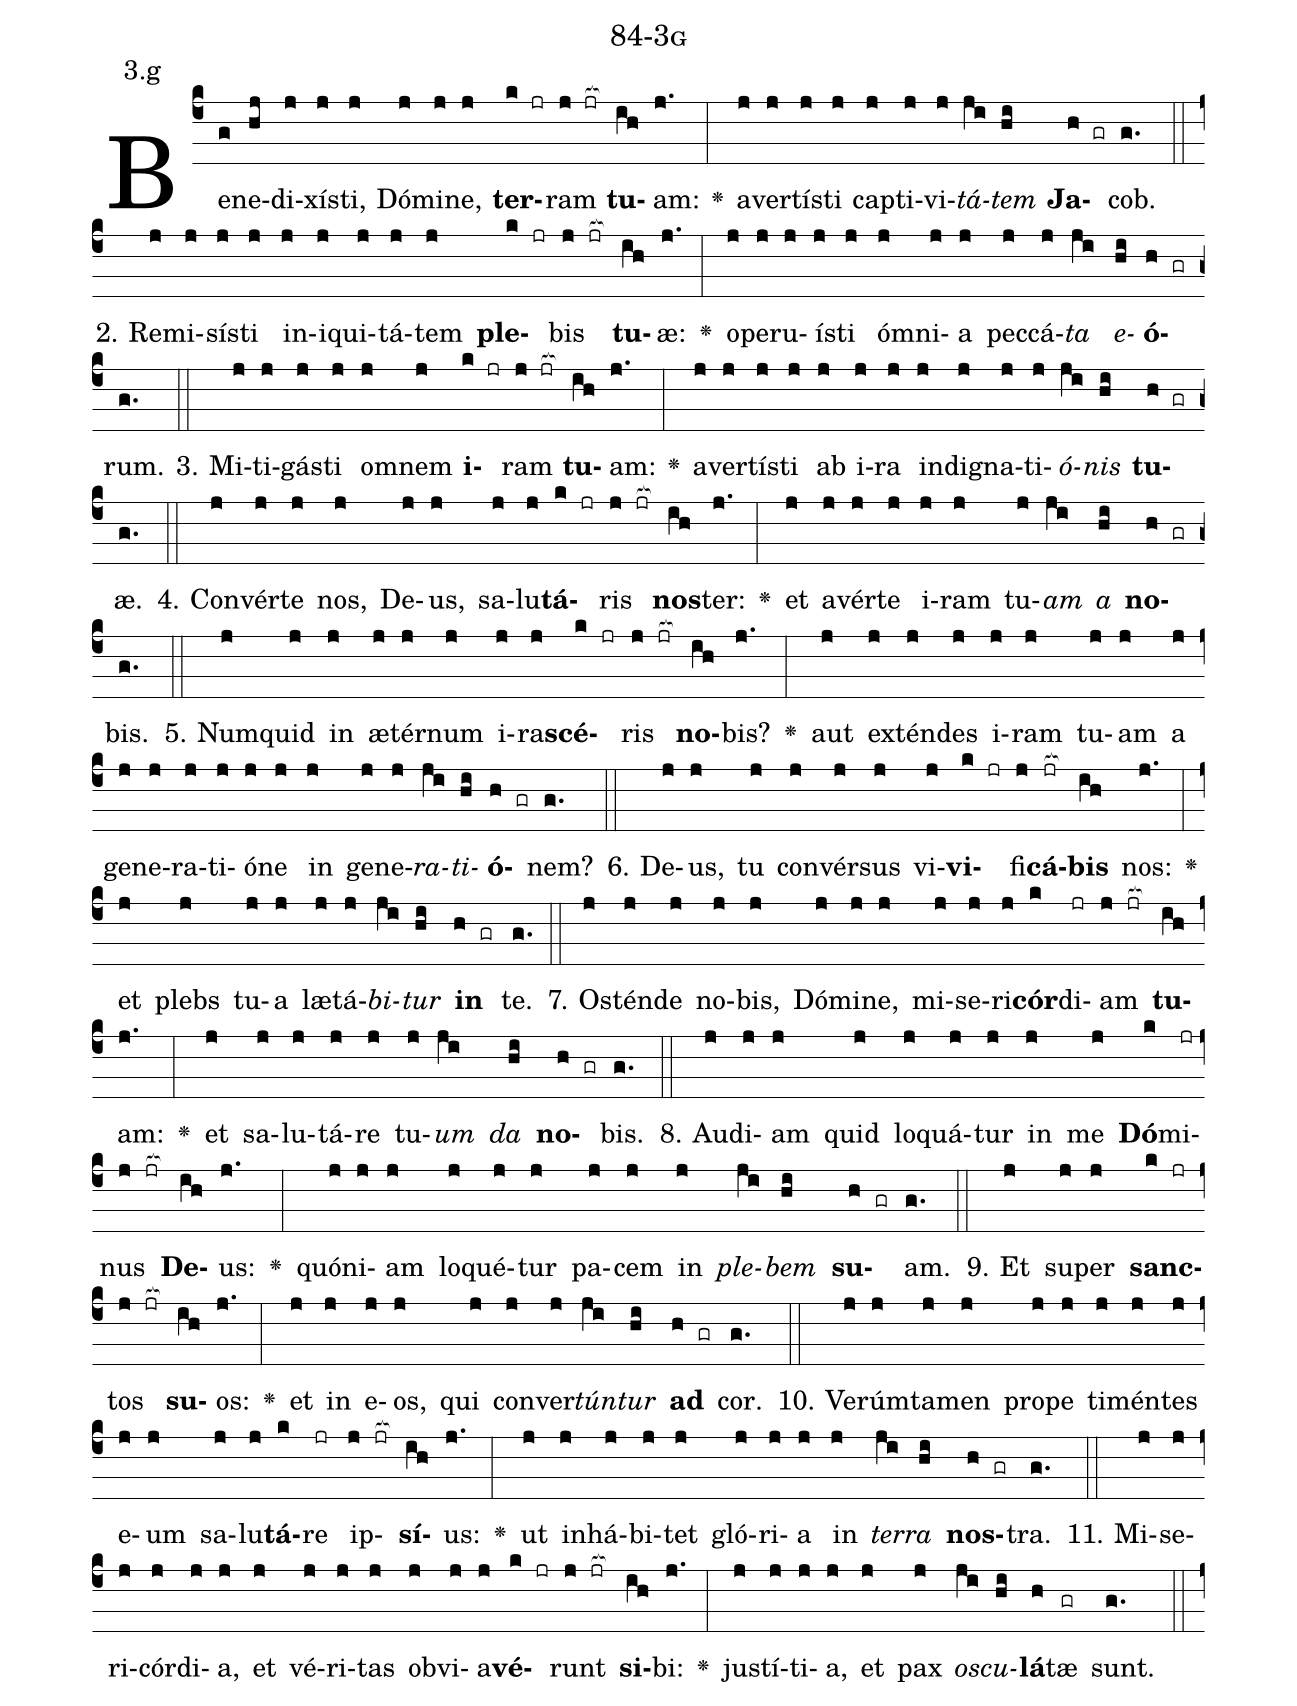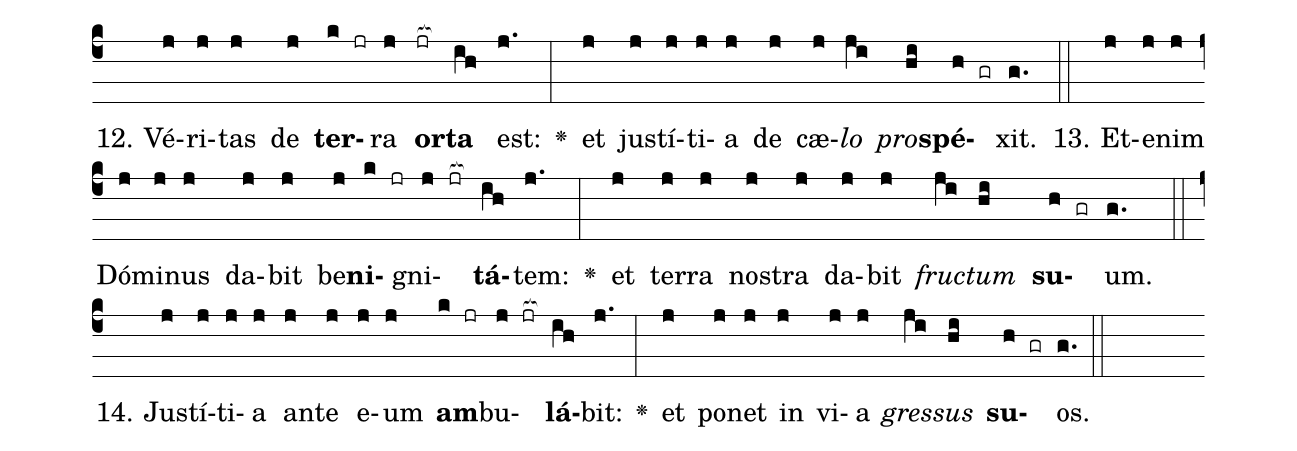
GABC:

name: 84-3g;
annotation: 3.g;
%%
(c4)Be(g)ne(hj)di(j)xís(j)ti,(j) Dó(j)mi(j)ne,(j) <b>ter</b>(k jr)ram(j jr[ocb:1{]) <b>tu</b>(ih[ocb:0}])am:(j.) <v>\greheightstar</v>(:) a(j)ver(j)tís(j)ti(j) cap(j)ti(j)vi(j)<i>tá</i>(ji)<i>tem</i>(hi) <b>Ja</b>(h gr)cob.(g.) (::)
2. Re(j)mi(j)sís(j)ti(j) in(j)i(j)qui(j)tá(j)tem(j) <b>ple</b>(k jr)bis(j jr[ocb:1{]) <b>tu</b>(ih[ocb:0}])æ:(j.) <v>\greheightstar</v>(:) o(j)pe(j)ru(j)ís(j)ti(j) óm(j)ni(j)a(j) pec(j)cá(j)<i>ta</i>(ji) <i>e</i>(hi)<b>ó</b>(h gr)rum.(g.) (::)
3. Mi(j)ti(j)gás(j)ti(j) om(j)nem(j) <b>i</b>(k jr)ram(j jr[ocb:1{]) <b>tu</b>(ih[ocb:0}])am:(j.) <v>\greheightstar</v>(:) a(j)ver(j)tís(j)ti(j) ab(j) i(j)ra(j) in(j)di(j)gna(j)ti(j)<i>ó</i>(ji)<i>nis</i>(hi) <b>tu</b>(h gr)æ.(g.) (::)
4. Con(j)vér(j)te(j) nos,(j) De(j)us,(j) sa(j)lu(j)<b>tá</b>(k jr)ris(j jr[ocb:1{]) <b>nos</b>(ih[ocb:0}])ter:(j.) <v>\greheightstar</v>(:) et(j) a(j)vér(j)te(j) i(j)ram(j) tu(j)<i>am</i>(ji) <i>a</i>(hi) <b>no</b>(h gr)bis.(g.) (::)
5. Num(j)quid(j) in(j) æ(j)tér(j)num(j) i(j)ra(j)<b>scé</b>(k jr)ris(j jr[ocb:1{]) <b>no</b>(ih[ocb:0}])bis?(j.) <v>\greheightstar</v>(:) aut(j) ex(j)tén(j)des(j) i(j)ram(j) tu(j)am(j) a(j) ge(j)ne(j)ra(j)ti(j)ó(j)ne(j) in(j) ge(j)ne(j)<i>ra</i>(ji)<i>ti</i>(hi)<b>ó</b>(h gr)nem?(g.) (::)
6. De(j)us,(j) tu(j) con(j)vér(j)sus(j) vi(j)<b>vi</b>(k jr)fi(j)<b>cá</b>(jr[ocb:1{])<b>bis</b>(ih[ocb:0}]) nos:(j.) <v>\greheightstar</v>(:) et(j) plebs(j) tu(j)a(j) læ(j)tá(j)<i>bi</i>(ji)<i>tur</i>(hi) <b>in</b>(h gr) te.(g.) (::)
7. Os(j)tén(j)de(j) no(j)bis,(j) Dó(j)mi(j)ne,(j) mi(j)se(j)ri(j)<b>cór</b>(k)di(jr)am(j jr[ocb:1{]) <b>tu</b>(ih[ocb:0}])am:(j.) <v>\greheightstar</v>(:) et(j) sa(j)lu(j)tá(j)re(j) tu(j)<i>um</i>(ji) <i>da</i>(hi) <b>no</b>(h gr)bis.(g.) (::)
8. Au(j)di(j)am(j) quid(j) lo(j)quá(j)tur(j) in(j) me(j) <b>Dó</b>(k)mi(jr)nus(j jr[ocb:1{]) <b>De</b>(ih[ocb:0}])us:(j.) <v>\greheightstar</v>(:) quón(j)i(j)am(j) lo(j)qué(j)tur(j) pa(j)cem(j) in(j) <i>ple</i>(ji)<i>bem</i>(hi) <b>su</b>(h gr)am.(g.) (::)
9. Et(j) su(j)per(j) <b>sanc</b>(k jr)tos(j jr[ocb:1{]) <b>su</b>(ih[ocb:0}])os:(j.) <v>\greheightstar</v>(:) et(j) in(j) e(j)os,(j) qui(j) con(j)ver(j)<i>tún</i>(ji)<i>tur</i>(hi) <b>ad</b>(h gr) cor.(g.) (::)
10. Ve(j)rúm(j)ta(j)men(j) pro(j)pe(j) ti(j)mén(j)tes(j) e(j)um(j) sa(j)lu(j)<b>tá</b>(k)re(jr) ip(j jr[ocb:1{])<b>sí</b>(ih[ocb:0}])us:(j.) <v>\greheightstar</v>(:) ut(j) in(j)há(j)bi(j)tet(j) gló(j)ri(j)a(j) in(j) <i>ter</i>(ji)<i>ra</i>(hi) <b>nos</b>(h gr)tra.(g.) (::)
11. Mi(j)se(j)ri(j)cór(j)di(j)a,(j) et(j) vé(j)ri(j)tas(j) ob(j)vi(j)a(j)<b>vé</b>(k jr)runt(j jr[ocb:1{]) <b>si</b>(ih[ocb:0}])bi:(j.) <v>\greheightstar</v>(:) jus(j)tí(j)ti(j)a,(j) et(j) pax(j) <i>os</i>(ji)<i>cu</i>(hi)<b>lá</b>(h)tæ(gr) sunt.(g.) (::)
12. Vé(j)ri(j)tas(j) de(j) <b>ter</b>(k jr)ra(j) <b>or</b>(jr[ocb:1{])<b>ta</b>(ih[ocb:0}]) est:(j.) <v>\greheightstar</v>(:) et(j) jus(j)tí(j)ti(j)a(j) de(j) cæ(j)<i>lo</i>(ji) <i>pro</i>(hi)<b>spé</b>(h gr)xit.(g.) (::)
13. Et(j)e(j)nim(j) Dó(j)mi(j)nus(j) da(j)bit(j) be(j)<b>ni</b>(k jr)gni(j jr[ocb:1{])<b>tá</b>(ih[ocb:0}])tem:(j.) <v>\greheightstar</v>(:) et(j) ter(j)ra(j) nos(j)tra(j) da(j)bit(j) <i>fruc</i>(ji)<i>tum</i>(hi) <b>su</b>(h gr)um.(g.) (::)
14. Jus(j)tí(j)ti(j)a(j) an(j)te(j) e(j)um(j) <b>am</b>(k jr)bu(j jr[ocb:1{])<b>lá</b>(ih[ocb:0}])bit:(j.) <v>\greheightstar</v>(:) et(j) po(j)net(j) in(j) vi(j)a(j) <i>gres</i>(ji)<i>sus</i>(hi) <b>su</b>(h gr)os.(g.) (::)
